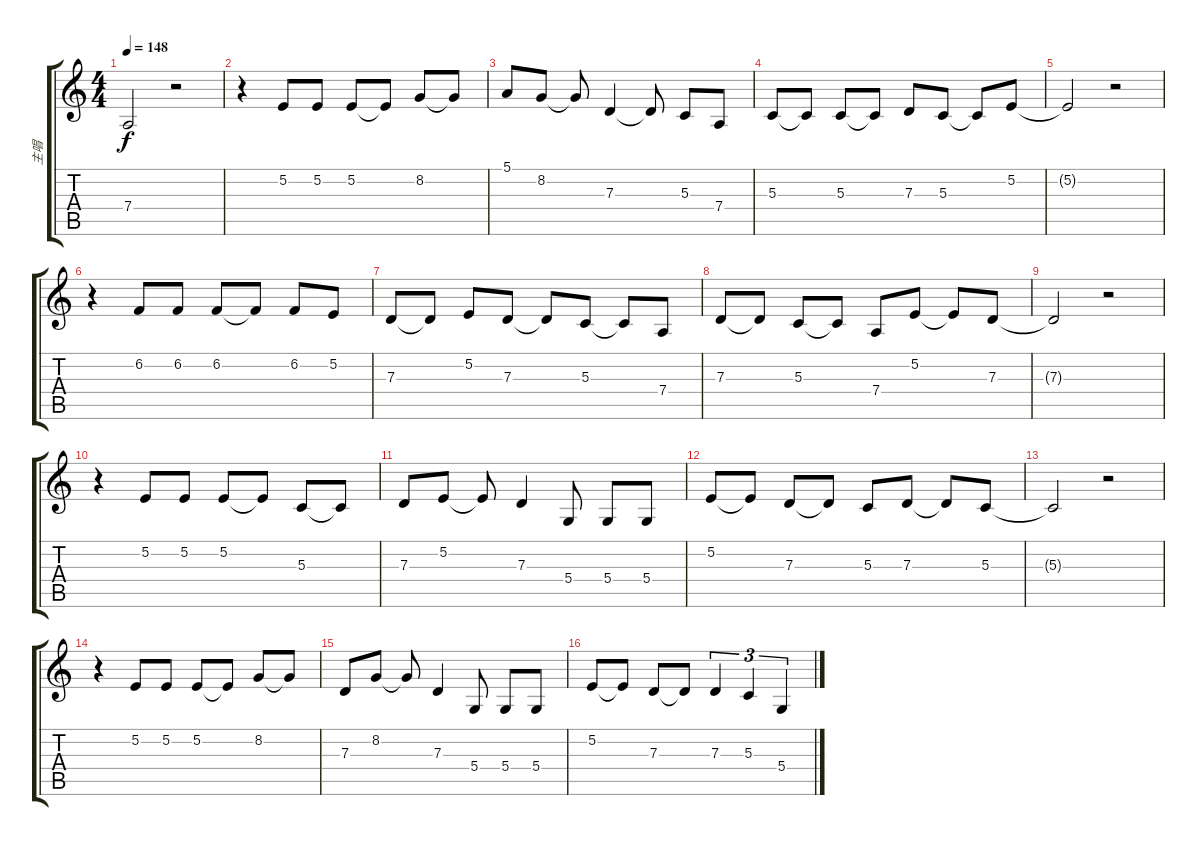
\track ("主唱" "主唱") {instrument fx5brightness}
\staff {score tabs}
\tuning (E4 B3 G3 D3 A2 E2) {hide}
\ts (4 4)
\tempo 148
\clef g2
\ks c
7.4.2{dy f} r.2 |
r.4 5.2.8 5.2.8 5.2.8 5.2{t}.8 8.2.8 8.2{t}.8 |
5.1.8 8.2.8 8.2{t}.8 7.3.4 7.3{t}.8 5.3.8 7.4.8 |
5.3.8 5.3{t}.8 5.3.8 5.3{t}.8 7.3.8 5.3.8 5.3{t}.8 5.2.8 |
5.2{t}.2 r.2 |
r.4 6.2.8 6.2.8 6.2.8 6.2{t}.8 6.2.8 5.2.8 |
7.3.8 7.3{t}.8 5.2.8 7.3.8 7.3{t}.8 5.3.8 5.3{t}.8 7.4.8 |
7.3.8 7.3{t}.8 5.3.8 5.3{t}.8 7.4.8 5.2.8 5.2{t}.8 7.3.8 |
7.3{t}.2 r.2 |
r.4 5.2.8 5.2.8 5.2.8 5.2{t}.8 5.3.8 5.3{t}.8 |
7.3.8 5.2.8 5.2{t}.8 7.3.4 5.4.8 5.4.8 5.4.8 |
5.2.8 5.2{t}.8 7.3.8 7.3{t}.8 5.3.8 7.3.8 7.3{t}.8 5.3.8 |
5.3{t}.2 r.2 |
r.4 5.2.8 5.2.8 5.2.8 5.2{t}.8 8.2.8 8.2{t}.8 |
7.3.8 8.2.8 8.2{t}.8 7.3.4 5.4.8 5.4.8 5.4.8 |
5.2.8 5.2{t}.8 7.3.8 7.3{t}.8 7.3.4{tu (3 2)} 5.3.4{tu (3 2)} 5.4.4{tu (3 2)}
